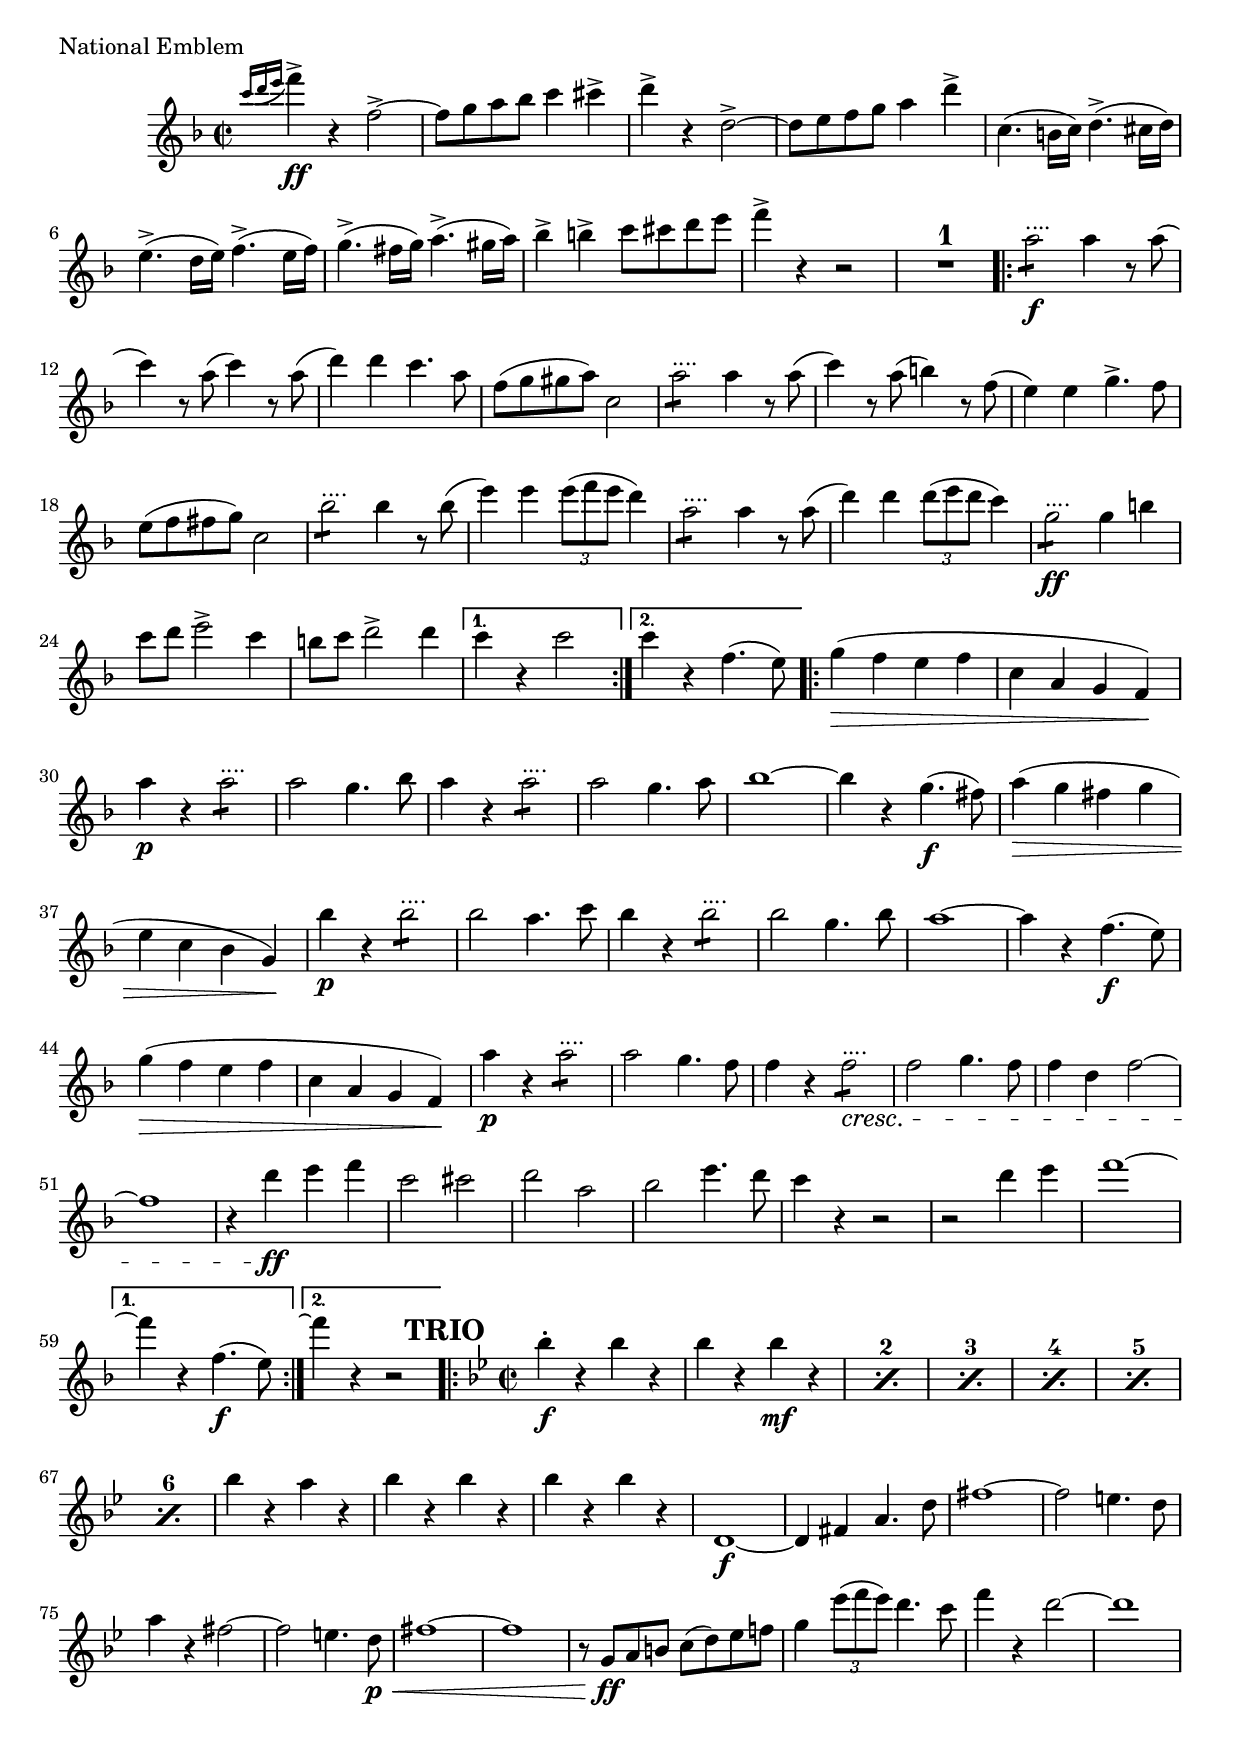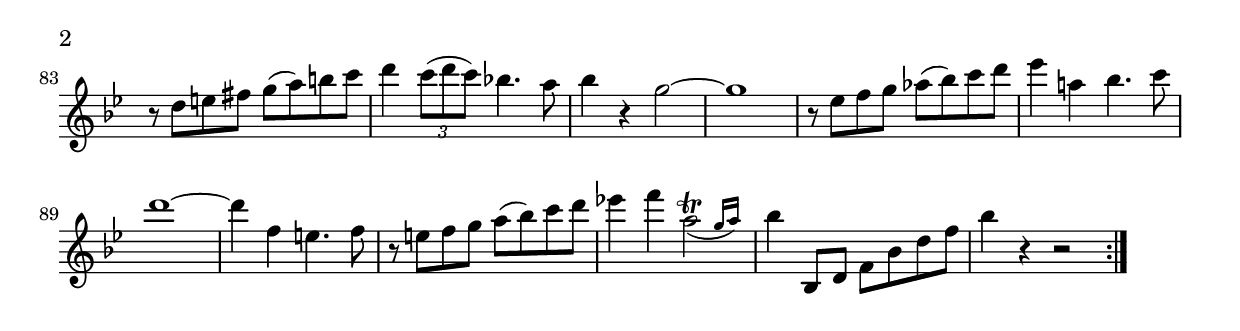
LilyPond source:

\version "2.18.0"
% When ready to include in collection: 1. Comment out paper.
% 				       2. Create include file of relative and
%					  header.
%Comment out from here
%{
#(ly:set-option 'point-and-click #t)
#(set-default-paper-size "a4" 'portrait)
#(set-global-staff-size 18) % set staff-size when ready to print

\include "Marsch_format.ly"

%...to here
%}
  \score {

    % Svenska Polisens Marscher: 1. National Emblem   
    \relative c'' { 
    	    \key f \major \time 2/2 
    	    \compressFullBarRests
    	    \set Score.markFormatter = #format-mark-box-letters
    	    \set countPercentRepeats = ##t
    	    
    	    \appoggiatura { c'16[ d e] } f4->\ff r f,2~-> |f8 g a bes c4 cis->
    	    d-> r d,2~-> |d8 e f g a4 d-> |c,4. (b16 c) d4.-> (cis16 d) 
    	    e4.-> (d16 e) f4.-> (e16 f) |g4.-> (fis16 g) a4.-> (gis16 a) 
    	    bes4-> b-> c8 cis d e |f4-> r r2 |R1^\markup {\normalsize\number 1} 
    	    
    	    \repeat volta 2 {
    	    a,2:8\f^\markup {....} a4 r8 a ( |c4) r8 a (c4) r8 a ( |d4) d c4. a8
    	    f8 (g gis a) c,2 
    	    a'2:8^\markup {....} a4 r8 a ( |c4) r8 a (b4) r8 f ( |e4) e g4.-> f8 
    	    e (f fis g) c,2 |bes'2:8^\markup {....} bes4 r8 bes ( 
    	    e4) e \times 2/3 {e8 (f e} d4)
    	    a2:8^\markup {....} a4 r8 a ( |d4) d \times 2/3 {d8 (e d} c4)
    	    g2:8\ff^\markup {....} g4 b |c8 d e2-> c4 |b8 c d2-> d4 }
    	    \alternative {
    	    	    {c4 r c2}
    	    	    {c4 r f,4. (e8)}
    	    }
    	    
    	    \repeat volta 2 {
    	    g4\> (f e f |c a g f\!) |a'\p r a2:8^\markup {....} |a g4. bes8 
    	    a4 r a2:8^\markup {....} |a2 g4. a8 |bes1~ |bes4 r g4.\f (fis8) 
    	    a4\> (g fis g |e c bes g)\! |bes'4\p r bes2:8^\markup {....} 
    	    bes2 a4. c8 
    	    bes4 r bes2:8^\markup {....} |bes g4. bes8 |a1~ |a4 r f4.\f (e8) 
    	    g4\> (f e f |c a g f)\! |a'\p r a2:8^\markup {....} |a2 g4. f8 
    	    f4 r f2:8^\markup {....}\cresc |f2 g4. f8 |f4 d f2~ |f1 |r4 d'\ff e f 
    	    c2 cis |d a |bes e4. d8 |c4 r r2 |r2 d4 e
    	    f1~ }
    	    \alternative {
    	    	    {f4 r f,4.\f (e8)}
    	    	    {f'4\repeatTie r r2}	    
    	    }
    	    \key bes \major \time 2/2   
 	    \mark \markup {\bold {TRIO}}
    	    \repeat volta 2 {
    	    bes,4-.\f r bes r 
     	    \repeat percent 6 {bes r bes\mf r} |bes r a r |bes r bes r |bes r bes r 
     	    d,,1~\f
    	    d4 fis a4. d8 |fis1~ |fis2 e!4. d8 |a'4 r fis2~ |fis e!4. d8\p\<
    	    fis1~ |fis |r8 g,\ff a b c (d) ees f! 
    	    g4 \tuplet 3/2 {ees'8 (f ees)} d4. c8 |f4 r d2~ |d1 
    	    r8 d, e fis g (a) b c |d4 \tuplet 3/2 {c8 (d c)} bes!4. a8 
    	    bes4 r g2~
    	    g1 |r8 ees f g aes (bes) c d |ees4 a,! bes4. c8 |d1~ |d4 f, e4. f8
    	    r8 e f g a (bes) c d |ees!4 f \afterGrace a,2\trill_( {g16 a)} 
    	    bes4 bes,,8 d f bes d f |bes4 r r2 
    	    }   	    
    }%end relative
    \header {
    	    piece = "National Emblem"
    	    composer = "E. E. Bagley"
    	}
    	\layout {ragged-last = ##t
    	}
  }%end score
